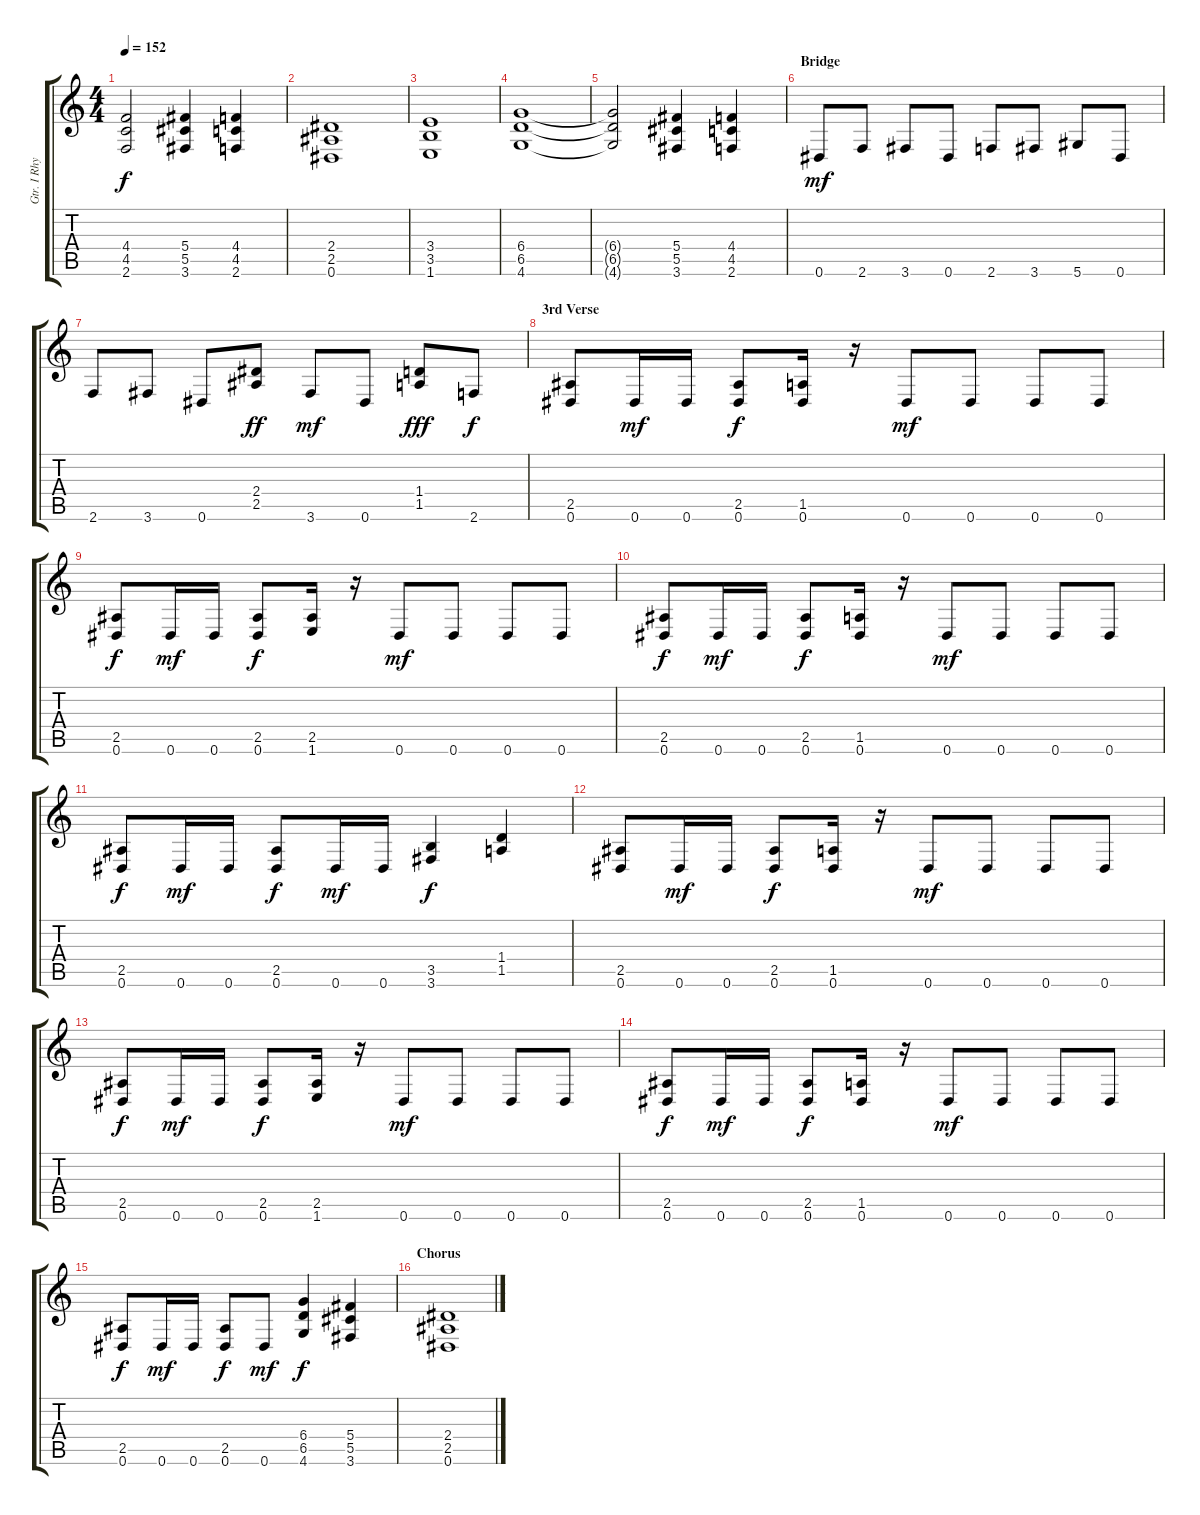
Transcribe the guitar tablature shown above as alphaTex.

\track ("Gtr. I Rhytm" "Gtr. I Rhy") {instrument overdrivenguitar}
\staff {score tabs}
\tuning (Eb4 Bb3 Gb3 Db3 Ab2 Eb2) {hide}
\ts (4 4)
\tempo 152
\clef g2
\ks c
(4.4{t} 4.5{t} 2.6{t}).2{dy f} (5.4 5.5 3.6).4 (4.4 4.5 2.6).4 |
(2.4 2.5 0.6).1 |
(3.4 3.5 1.6).1 |
(6.4 6.5 4.6).1 |
(6.4{t} 6.5{t} 4.6{t}).2 (5.4 5.5 3.6).4 (4.4 4.5 2.6).4 |
\section ("" "Bridge")
0.6.8{dy mf} 2.6.8 3.6.8 0.6.8 2.6.8 3.6.8 5.6.8 0.6.8 |
2.6.8 3.6.8 0.6.8 (2.4 2.5).8{dy ff} 3.6.8{dy mf} 0.6.8 (1.4 1.5).8{dy fff} 2.6.8{dy f} |
\section ("" "3rd Verse")
(2.5 0.6).8 0.6.16{dy mf} 0.6.16 (2.5 0.6).8{dy f} (1.5 0.6).16 r.16 0.6.8{dy mf} 0.6.8 0.6.8 0.6.8 |
(2.5 0.6).8{dy f} 0.6.16{dy mf} 0.6.16 (2.5 0.6).8{dy f} (2.5 1.6).16 r.16 0.6.8{dy mf} 0.6.8 0.6.8 0.6.8 |
(2.5 0.6).8{dy f} 0.6.16{dy mf} 0.6.16 (2.5 0.6).8{dy f} (1.5 0.6).16 r.16 0.6.8{dy mf} 0.6.8 0.6.8 0.6.8 |
(2.5 0.6).8{dy f} 0.6.16{dy mf} 0.6.16 (2.5 0.6).8{dy f} 0.6.16{dy mf} 0.6.16 (3.5 3.6).4{dy f} (1.4 1.5).4 |
(2.5 0.6).8 0.6.16{dy mf} 0.6.16 (2.5 0.6).8{dy f} (1.5 0.6).16 r.16 0.6.8{dy mf} 0.6.8 0.6.8 0.6.8 |
(2.5 0.6).8{dy f} 0.6.16{dy mf} 0.6.16 (2.5 0.6).8{dy f} (2.5 1.6).16 r.16 0.6.8{dy mf} 0.6.8 0.6.8 0.6.8 |
(2.5 0.6).8{dy f} 0.6.16{dy mf} 0.6.16 (2.5 0.6).8{dy f} (1.5 0.6).16 r.16 0.6.8{dy mf} 0.6.8 0.6.8 0.6.8 |
(2.5 0.6).8{dy f} 0.6.16{dy mf} 0.6.16 (2.5 0.6).8{dy f} 0.6.8{dy mf} (6.4 6.5 4.6).4{dy f} (5.4 5.5 3.6).4 |
\section ("" "Chorus")
(2.4 2.5 0.6).1
